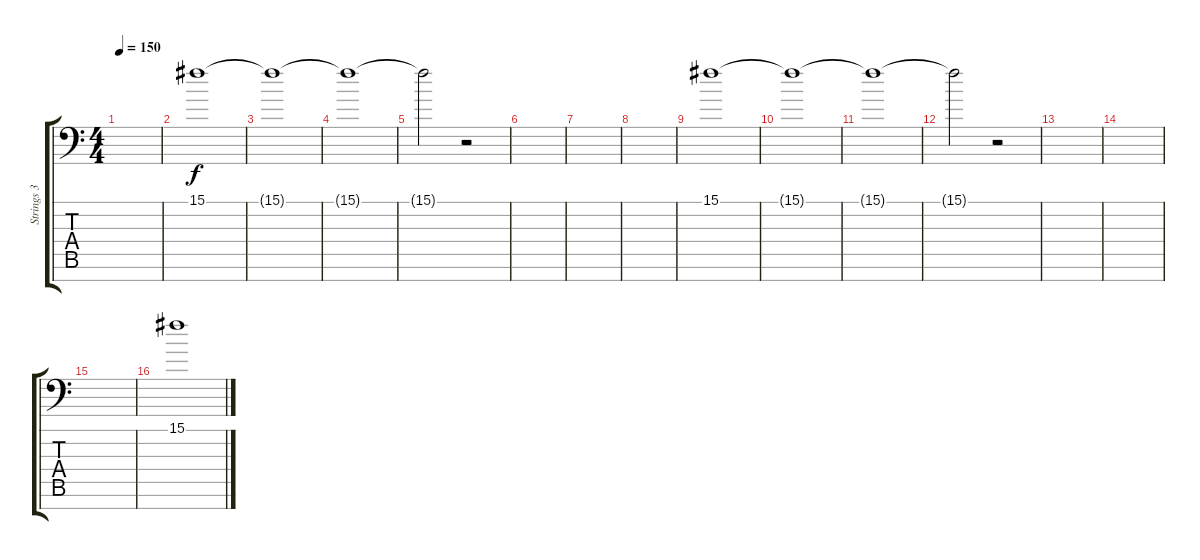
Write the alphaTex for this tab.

\track ("Strings 3" "Strings 3") {instrument stringensemble1}
\staff {score tabs}
\tuning (Eb4 Bb3 Gb3 Db3 Ab2 Eb2 Bb1) {hide}
\ts (4 4)
\tempo 150
\clef f4
\ks c
|
15.1.1{volume 15} |
15.1{t}.1 |
15.1{t}.1 |
15.1{t}.2 r.2 |
|
|
|
15.1.1{volume 15} |
15.1{t}.1 |
15.1{t}.1 |
15.1{t}.2 r.2 |
|
|
|
15.1.1{volume 15}
